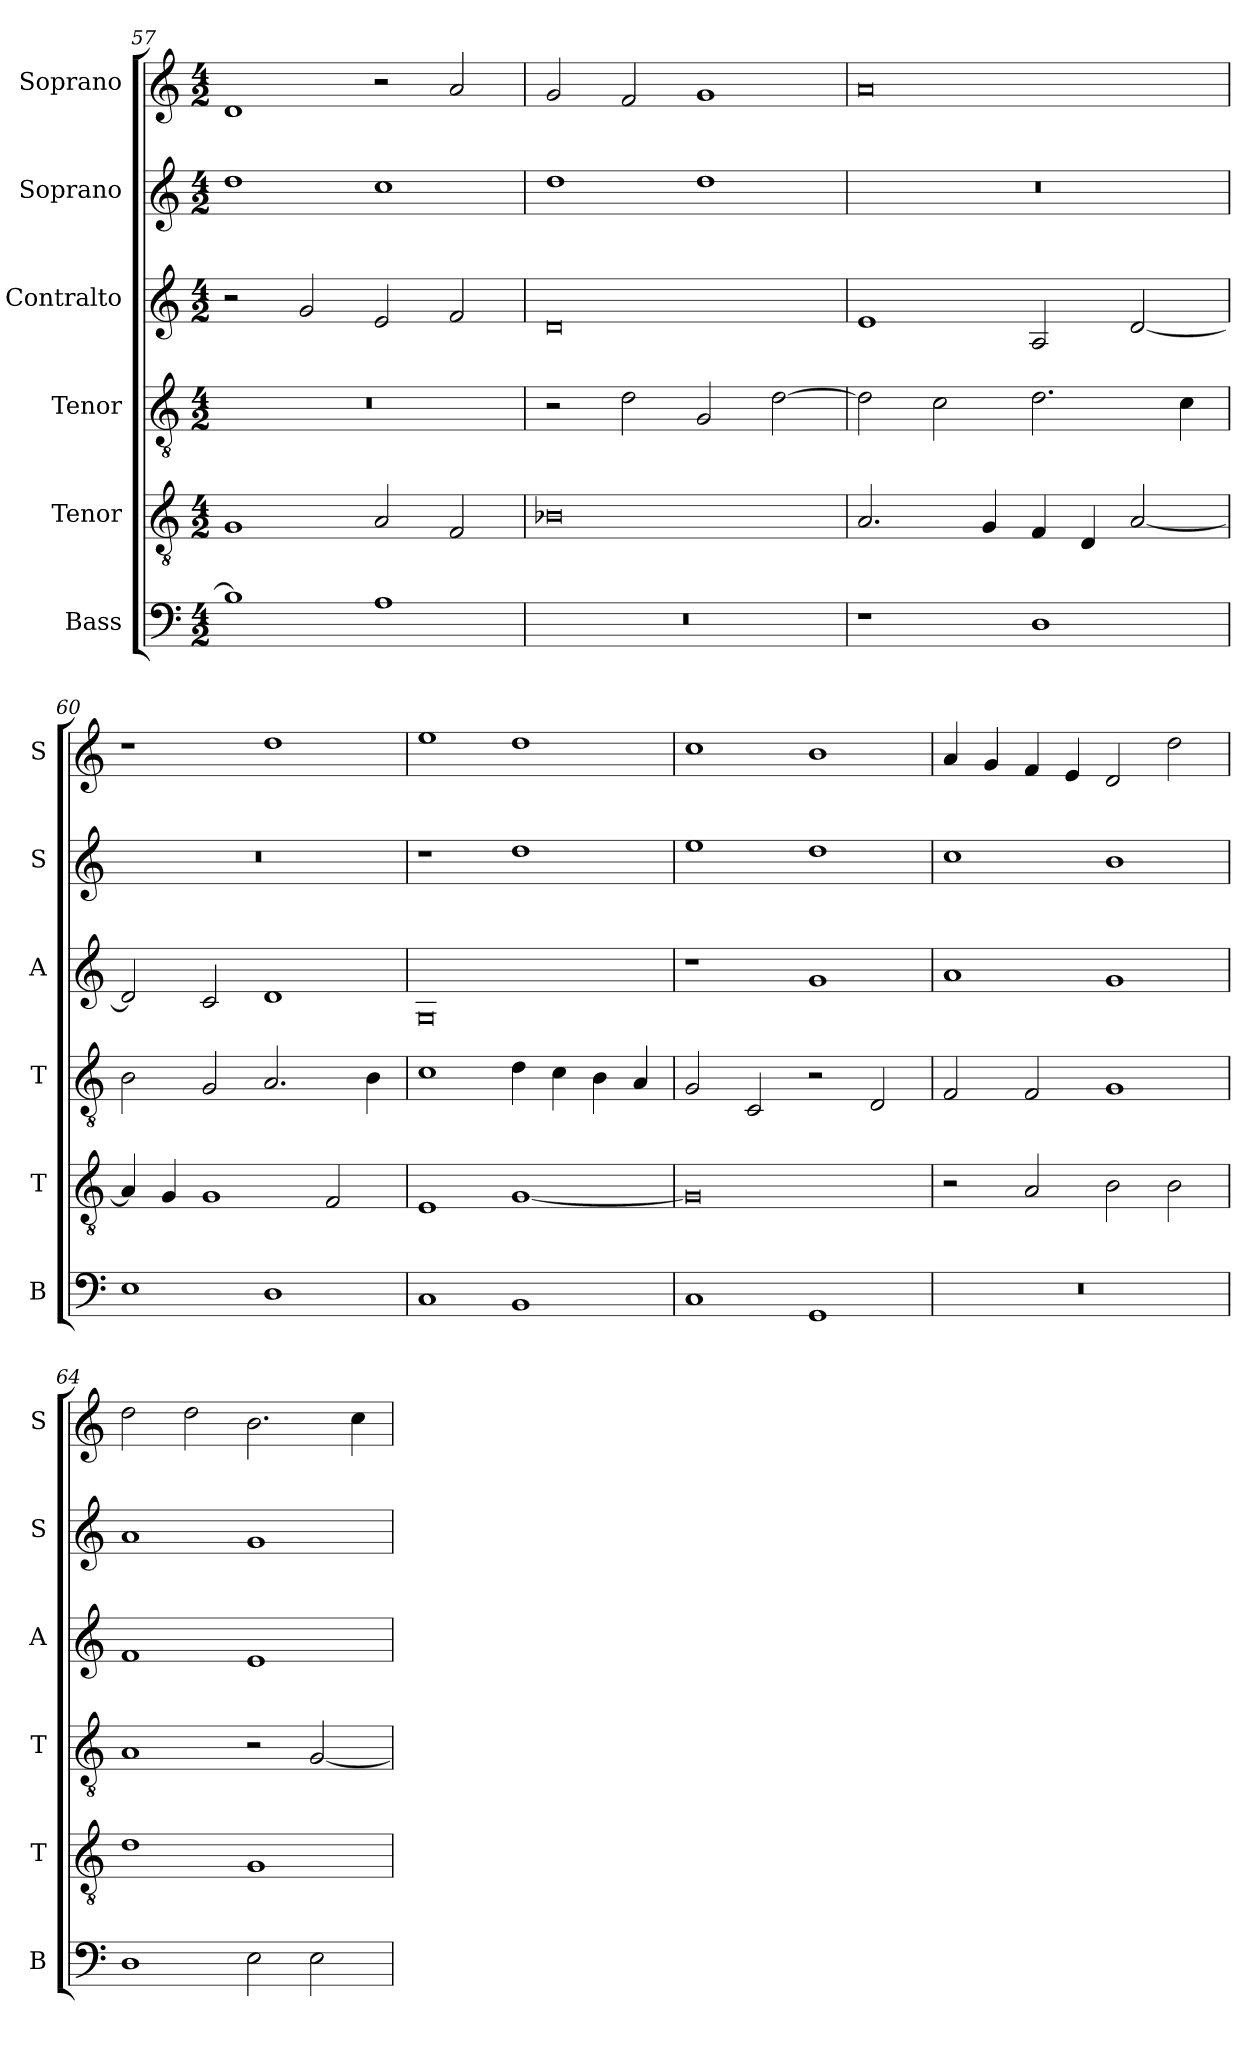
**kern	**kern	**kern	**kern	**kern	**kern
*part6	*part5	*part4	*part3	*part2	*part1
*staff6	*staff5	*staff4	*staff3	*staff2	*staff1
*I"Bass	*I"Tenor	*I"Tenor	*I"Contralto	*I"Soprano	*I"Soprano
*I'B	*I'T	*I'T	*I'A	*I'S	*I'S
*clefF4	*clefGv2	*clefGv2	*clefG2	*clefG2	*clefG2
*k[]	*k[]	*k[]	*k[]	*k[]	*k[]
*G:mix	*G:mix	*G:mix	*G:mix	*G:mix	*G:mix
*M4/2	*M4/2	*M4/2	*M4/2	*M4/2	*M4/2
=57	=57	=57	=57	=57	=57
1B-]	1G	0r	2r	1dd	1d
.	.	.	2g	.	.
1A	2A	.	2e	1cc	2r
.	2F	.	2f	.	2a
=58	=58	=58	=58	=58	=58
0r	0B-X	2r	0d	1dd	2g
.	.	2d	.	.	2f
.	.	2G	.	1dd	1g
.	.	[2d	.	.	.
=59	=59	=59	=59	=59	=59
1r	2.A	2d]	1e	0r	0a
.	.	2c	.	.	.
.	4G	.	.	.	.
1D	4F	2.d	2A	.	.
.	4D	.	.	.	.
.	[2A	.	[2d	.	.
.	.	4c	.	.	.
=60	=60	=60	=60	=60	=60
1E	4A]	2B	2d]	0r	1r
.	4G	.	.	.	.
.	1G	2G	2c	.	.
1D	.	2.A	1d	.	1dd
.	2F	.	.	.	.
.	.	4B	.	.	.
=61	=61	=61	=61	=61	=61
1C	1E	1c	0G	1r	1ee
1BB	[1G	4d	.	1dd	1dd
.	.	4c	.	.	.
.	.	4B	.	.	.
.	.	4A	.	.	.
=62	=62	=62	=62	=62	=62
1C	0G]	2G	1r	1ee	1cc
.	.	2C	.	.	.
1GG	.	2r	1g	1dd	1b
.	.	2D	.	.	.
=63	=63	=63	=63	=63	=63
0r	2r	2F	1a	1cc	4a
.	.	.	.	.	4g
.	2A	2F	.	.	4f
.	.	.	.	.	4e
.	2B	1G	1g	1b	2d
.	2B	.	.	.	2dd
=64	=64	=64	=64	=64	=64
1D	1d	1A	1f	1a	2dd
.	.	.	.	.	2dd
2E	1G	2r	1e	1g	2.b
2E	.	[2G	.	.	.
.	.	.	.	.	4cc
=	=	=	=	=	=
*-	*-	*-	*-	*-	*-
